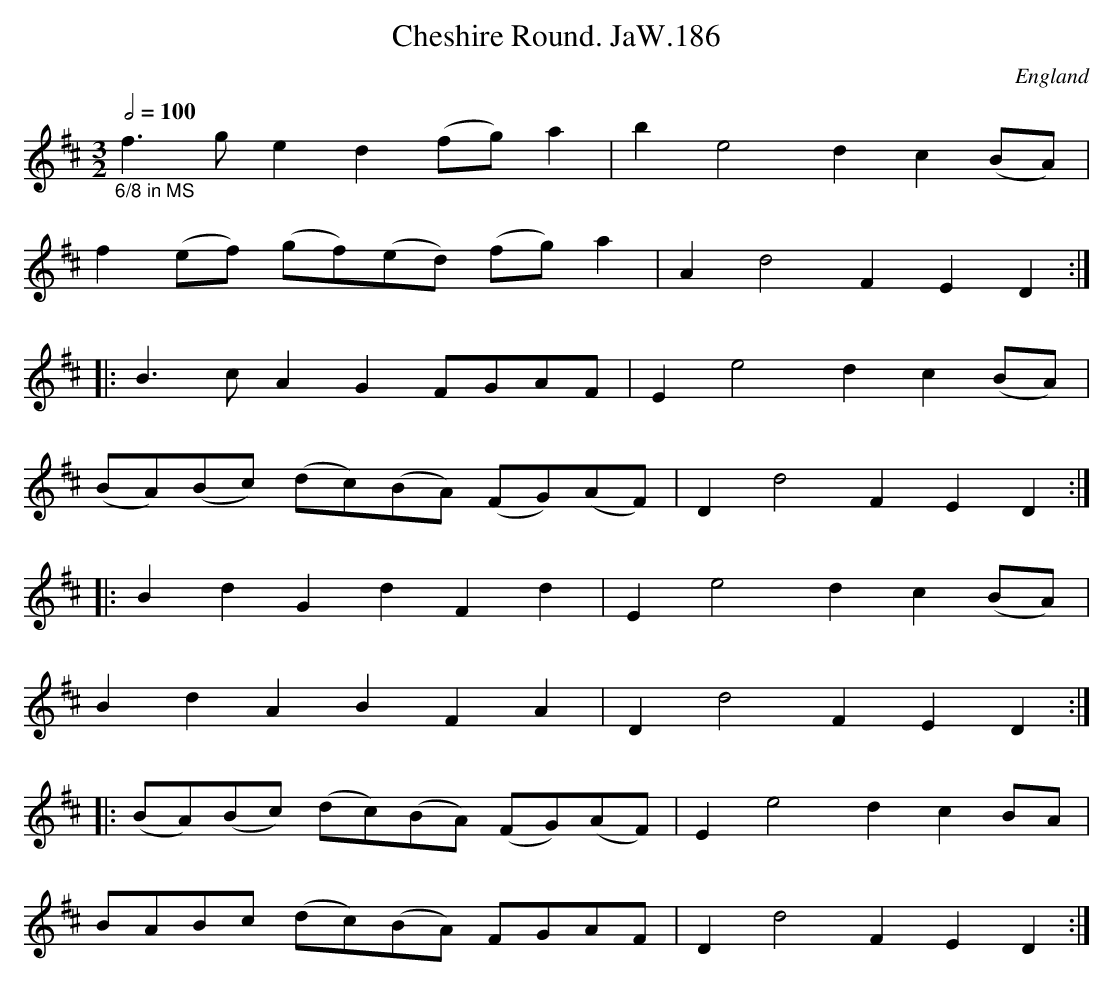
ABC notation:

X:1
T:Cheshire Round. JaW.186
M:3/2
L:1/8
Q:1/2=100
O:England
notC:"..a good tune"
K:D major
"_6/8 in MS"f3g e2d2 (fg)a2|b2e4d2 c2(BA)|!
f2(ef) (gf)(ed) (fg)a2|A2d4F2 E2D2:|!
|:B3c A2G2 FGAF|E2e4d2 c2(BA)|!
(BA)(Bc) (dc)(BA) (FG)(AF)|D2d4F2 E2D2:|!
|:B2d2 G2d2 F2d2|E2e4d2 c2(BA)|!
B2d2 A2B2 F2A2|D2d4F2 E2D2:|!
|:(BA)(Bc) (dc)(BA) (FG)(AF)|E2e4d2 c2BA|!
BABc (dc)(BA) FGAF|D2d4F2 E2D2:|
